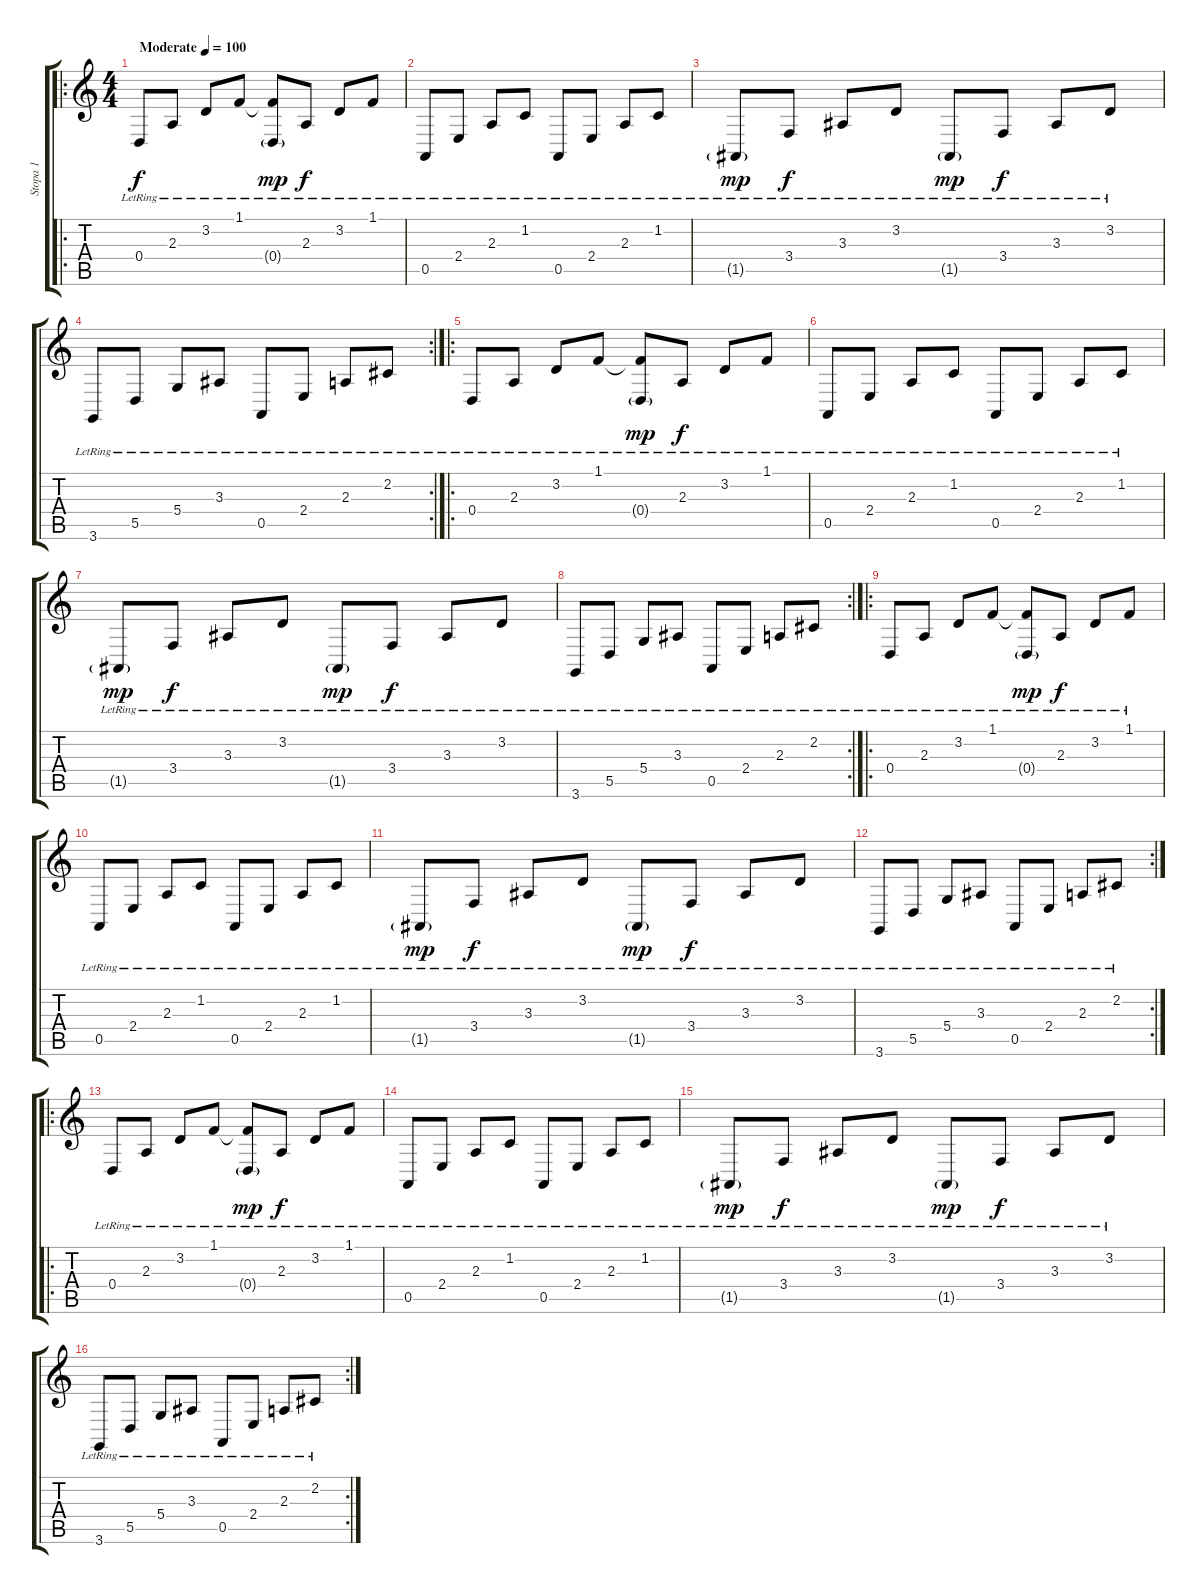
\track ("Stopa 1" "Stopa 1") {instrument acousticgrandpiano}
\staff {score tabs}
\tuning (E4 B3 G3 D3 A2 E2) {hide}
\ro
\ts (4 4)
\tempo (100 "Moderate")
\clef g2
\ks c
0.4{lr}.8{dy f instrument acousticgrandpiano} 2.3{lr}.8 3.2{lr}.8 1.1{lr}.8 (1.1{t} 0.4{g lr}).8{dy mp} 2.3{lr}.8{dy f} 3.2{lr}.8 1.1{lr}.8 |
0.5{lr}.8 2.4{lr}.8 2.3{lr}.8 1.2{lr}.8 0.5{lr}.8 2.4{lr}.8 2.3{lr}.8 1.2{lr}.8 |
1.5{g lr}.8{dy mp} 3.4{lr}.8{dy f} 3.3{lr}.8 3.2{lr}.8 1.5{g lr}.8{dy mp} 3.4{lr}.8{dy f} 3.3{lr}.8 3.2{lr}.8 |
\rc 2
3.6{lr}.8 5.5{lr}.8 5.4{lr}.8 3.3{lr}.8 0.5{lr}.8 2.4{lr}.8 2.3{lr}.8 2.2{lr}.8 |
\ro
0.4{lr}.8 2.3{lr}.8 3.2{lr}.8 1.1{lr}.8 (1.1{t} 0.4{g lr}).8{dy mp} 2.3{lr}.8{dy f} 3.2{lr}.8 1.1{lr}.8 |
0.5{lr}.8 2.4{lr}.8 2.3{lr}.8 1.2{lr}.8 0.5{lr}.8 2.4{lr}.8 2.3{lr}.8 1.2{lr}.8 |
1.5{g lr}.8{dy mp} 3.4{lr}.8{dy f} 3.3{lr}.8 3.2{lr}.8 1.5{g lr}.8{dy mp} 3.4{lr}.8{dy f} 3.3{lr}.8 3.2{lr}.8 |
\rc 2
3.6{lr}.8 5.5{lr}.8 5.4{lr}.8 3.3{lr}.8 0.5{lr}.8 2.4{lr}.8 2.3{lr}.8 2.2{lr}.8 |
\ro
0.4{lr}.8 2.3{lr}.8 3.2{lr}.8 1.1{lr}.8 (1.1{t} 0.4{g lr}).8{dy mp} 2.3{lr}.8{dy f} 3.2{lr}.8 1.1{lr}.8 |
0.5{lr}.8 2.4{lr}.8 2.3{lr}.8 1.2{lr}.8 0.5{lr}.8 2.4{lr}.8 2.3{lr}.8 1.2{lr}.8 |
1.5{g lr}.8{dy mp} 3.4{lr}.8{dy f} 3.3{lr}.8 3.2{lr}.8 1.5{g lr}.8{dy mp} 3.4{lr}.8{dy f} 3.3{lr}.8 3.2{lr}.8 |
\rc 2
3.6{lr}.8 5.5{lr}.8 5.4{lr}.8 3.3{lr}.8 0.5{lr}.8 2.4{lr}.8 2.3{lr}.8 2.2{lr}.8 |
\ro
0.4{lr}.8 2.3{lr}.8 3.2{lr}.8 1.1{lr}.8 (1.1{t} 0.4{g lr}).8{dy mp} 2.3{lr}.8{dy f} 3.2{lr}.8 1.1{lr}.8 |
0.5{lr}.8 2.4{lr}.8 2.3{lr}.8 1.2{lr}.8 0.5{lr}.8 2.4{lr}.8 2.3{lr}.8 1.2{lr}.8 |
1.5{g lr}.8{dy mp} 3.4{lr}.8{dy f} 3.3{lr}.8 3.2{lr}.8 1.5{g lr}.8{dy mp} 3.4{lr}.8{dy f} 3.3{lr}.8 3.2{lr}.8 |
\rc 2
3.6{lr}.8 5.5{lr}.8 5.4{lr}.8 3.3{lr}.8 0.5{lr}.8 2.4{lr}.8 2.3{lr}.8 2.2{lr}.8
